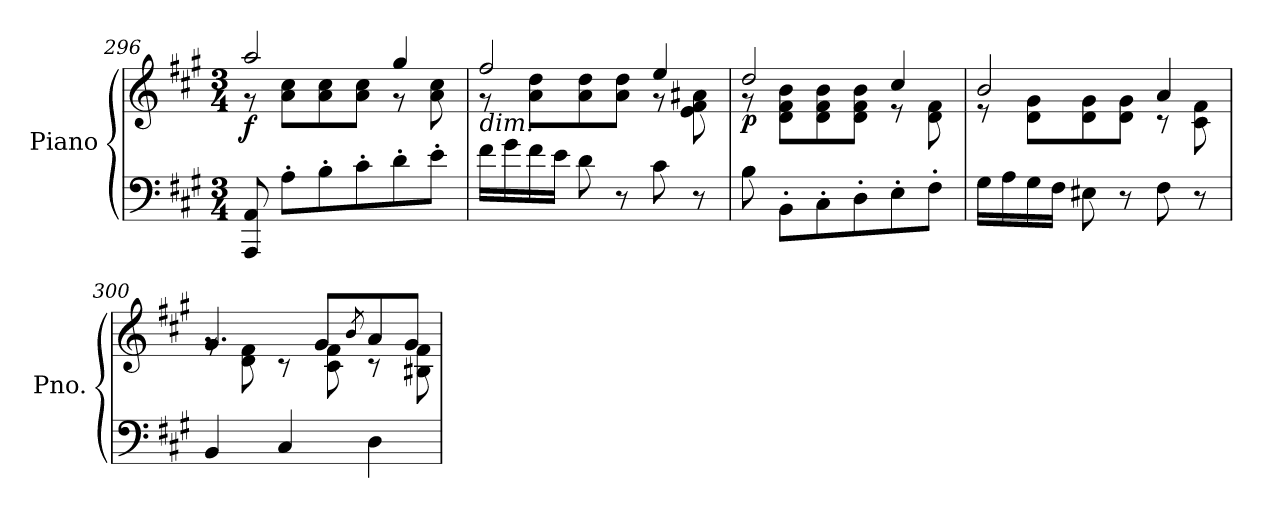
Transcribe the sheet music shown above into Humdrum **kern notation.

**kern	**kern	**dynam
*part1	*part1	*part1
*staff2	*staff1	*staff1/2
*I"Piano	*	*
*I'Pno.	*	*
*clefF4	*clefG2	*
*k[f#c#g#]	*k[f#c#g#]	*
*M3/4	*M3/4	*
*MM120	*MM120	*
=296	=296	=296
*	*^	*
!	!	!	!LO:DY:b
8AAA/ 8AA/	2aa/	8r	f
8A'\L	.	8a\ 8cc#\L	.
8B'\	.	8a\ 8cc#\	.
8c#'\	.	8a\ 8cc#\J	.
8d'\	4gg#/	8r	.
8e'\J	.	8a\ 8cc#\	.
!!LO:LB:g=z	!!
=297	=297	=297	=297
!	!LO:TX:b:i:t=dim.	!	!
16f#\LL	2ff#/	8r	.
16g#\	.	.	.
16f#\	.	8a\ 8dd\L	.
16e\JJ	.	.	.
8d\	.	8a\ 8dd\	.
8r	.	8a\ 8dd\J	.
8c#\	4ee/	8r	.
8r	.	8e\ 8f#\ 8a#X\	.
=298	=298	=298	=298
!	!	!	!LO:DY:b
8B\	2dd/	8r	p
8BB'\L	.	8d\ 8f#\ 8b\L	.
8C#'\	.	8d\ 8f#\ 8b\	.
8D'\	.	8d\ 8f#\ 8b\J	.
8E'\	4cc#/	8r	.
8F#'\J	.	8d\ 8f#\	.
=299	=299	=299	=299
16G#\LL	2b/	8r	.
16A\	.	.	.
16G#\	.	8d\ 8g#\L	.
16F#\JJ	.	.	.
8E#X\	.	8d\ 8g#\	.
8r	.	8d\ 8g#\J	.
8F#\	4a/	8r	.
8r	.	8c#\ 8f#\	.
=300	=300	=300	=300
4BB/	4.g#/	8rg	.
.	.	8d\ 8f#\	.
4C#/	.	8r	.
.	8g#/L	8c#\ 8f#\	.
.	8qb/	.	.
4D\	8a/	8r	.
.	8g#/J	8B#X\ 8f#\	.
*	*v	*v	*
=	=	=
*-	*-	*-
